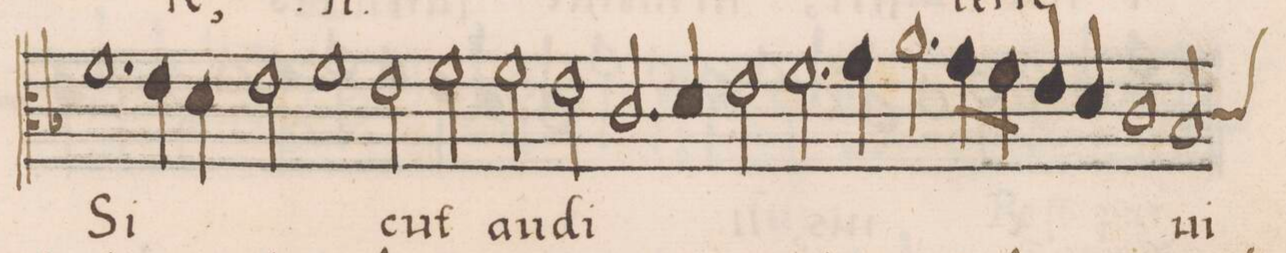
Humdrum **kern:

**kern	**text
*I"CANTVS	*
*clefC3	*
*k[b-]	*
*met(C)	*
*M2/1	*
1.f\	Si-
4e\	.
4d\	.
=55-	=55-
2e\	.
1f\	.
2e\	-cut
=56-	=56-
2f\	.
2f\	au-
2e\	-di-
2.c/	.
=57-	=57-
4d/	.
2e\	.
2.f\	.
4g\	.
=58-	=58-
2.a\	.
8g\L	.
8f\J	.
4e/	.
4d/	.
1c\	.
=59-	=59-
*custos:c	*
2B-/	-ui-
*-	*-
